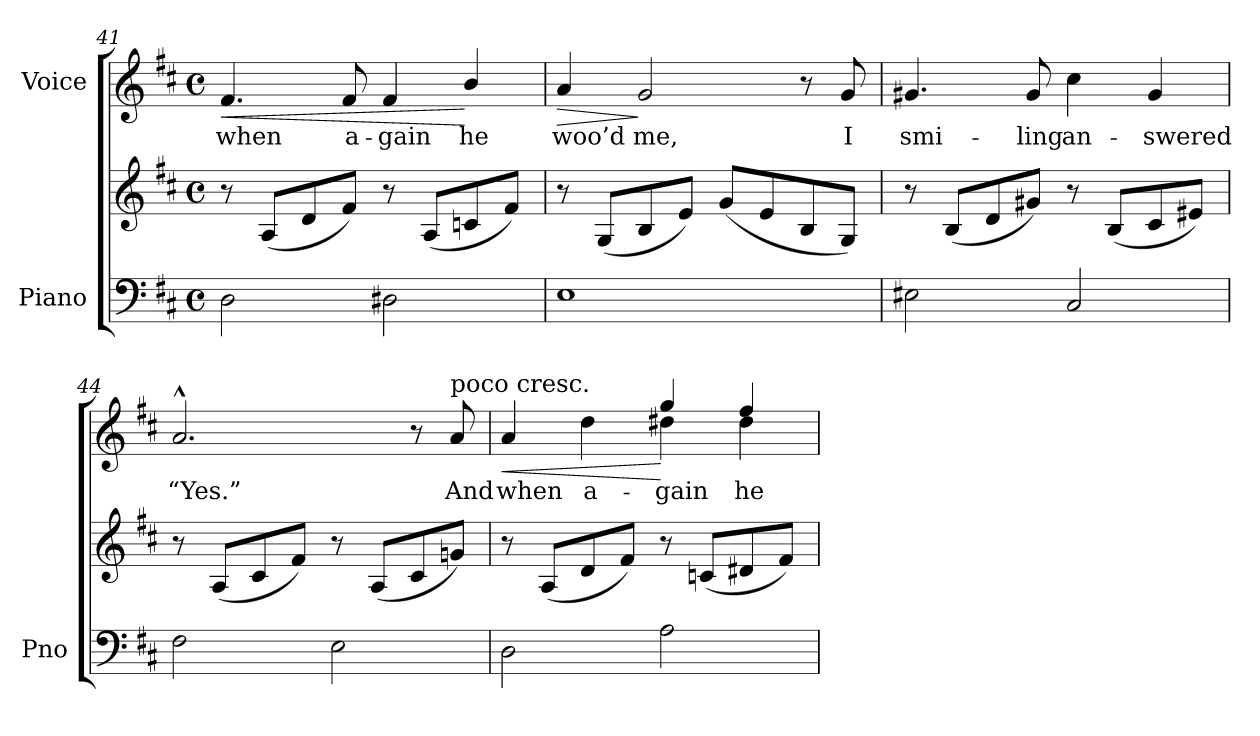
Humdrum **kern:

**kern	**kern	**kern	**text	**dynam
*part2	*part2	*part1	*part1	*part1
*staff3	*staff2	*staff1	*staff1	*staff1
*I"Piano	*	*I"Voice	*	*
*I'Pno	*	*	*	*
*clefF4	*clefG2	*clefG2	*	*
*k[f#c#]	*k[f#c#]	*k[f#c#]	*	*
*M4/4	*M4/4	*M4/4	*	*
*met(c)	*met(c)	*met(c)	*	*
=41	=41	=41	=41	=41
!	!	!	!LO:LY:b	!LO:HP:b
2D\	8r	4.f#/	when	<
.	(8A/L	.	.	.
.	8d/	.	.	.
!	!	!	!LO:LY:b	!
.	8f#/J)	8f#/	a-	.
!	!	!	!LO:LY:b	!
2D#X\	8r	4f#/	-gain	.
.	(8A/L	.	.	.
!	!	!	!LO:LY:b	!
.	8cn/	4b/	he	[
.	8f#/J)	.	.	.
=42	=42	=42	=42	=42
!	!	!	!LO:LY:b	!LO:HP:b
1E	8r	4a/	woo’d	>
.	(8G/L	.	.	.
!	!	!	!LO:LY:b	!
.	8B/	2g/	me,	]
.	8e/J)	.	.	.
.	(8g/L	.	.	.
.	8e/	.	.	.
.	8B/	8r	.	.
!	!	!	!LO:LY:b	!
.	8G/J)	8g/	I	.
!!LO:LB:g=z
=43	=43	=43	=43	=43
!	!	!	!LO:LY:b	!
2E#X\	8r	4.g#X/	smi-	.
.	(8B/L	.	.	.
.	8d/	.	.	.
!	!	!	!LO:LY:b	!
.	8g#X/J)	8g#/	-ling	.
!	!	!	!LO:LY:b	!
2C#/	8r	4cc#\	an-	.
.	(8B/L	.	.	.
!	!	!	!LO:LY:b	!
.	8c#/	4g#/	-swered	.
.	8e#X/J)	.	.	.
=44	=44	=44	=44	=44
!	!	!	!LO:LY:b	!
2F#\	8r	2.a^^/	“Yes.”	.
.	(8A/L	.	.	.
.	8c#/	.	.	.
.	8f#/J)	.	.	.
2E\	8r	.	.	.
.	(8A/L	.	.	.
.	8c#/	8r	.	.
!	!	!LO:TX:a:t=poco cresc.	!	!
!	!	!	!LO:LY:b	!
.	8gn/J)	8a/	And	.
=45	=45	=45	=45	=45
!	!	!	!LO:LY:b	!LO:HP:b
*	*	*^	*	*
2D\	8r	4a/	2ryy	when	<
.	(8A/L	.	.	.	.
!	!	!	!	!LO:LY:b	!
.	8d/	4dd\	.	a-	.
.	8f#/J)	.	.	.	.
!	!	!	!	!LO:LY:b	!
2A\	8r	4dd#X\	4gg/	-gain	[
.	(8cn/L	.	.	.	.
!	!	!	!	!LO:LY:b	!
.	8d#X/	4dd#\	4ff#/	he	.
.	8f#/J)	.	.	.	.
*	*	*v	*v	*	*
=	=	=	=	=
*-	*-	*-	*-	*-
